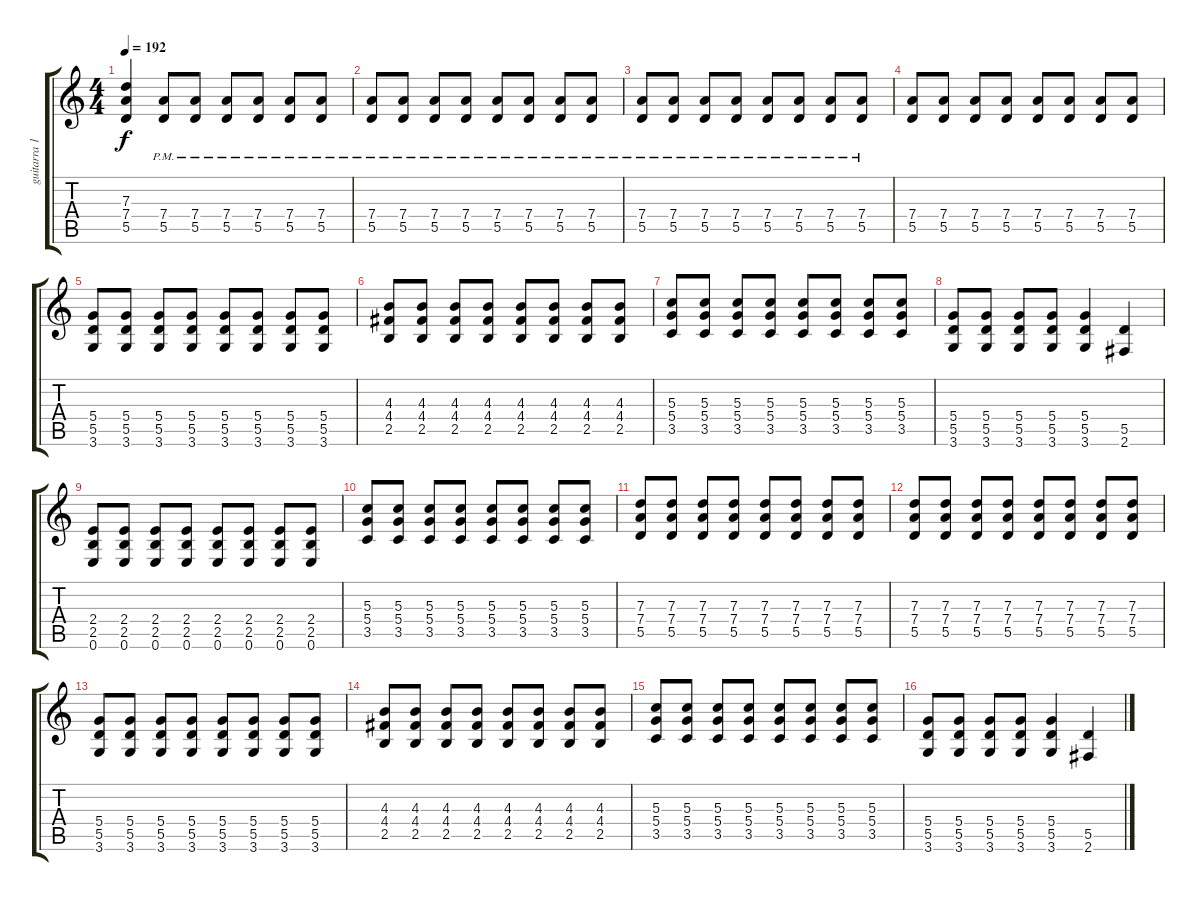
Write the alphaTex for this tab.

\track ("guitarra 1" "guitarra 1") {instrument overdrivenguitar}
\staff {score tabs}
\tuning (E4 B3 G3 D3 A2 E2) {hide}
\ts (4 4)
\tempo 192
\clef g2
\ks c
(7.3 7.4 5.5).4{dy f} (7.4 5.5{pm}).8 (7.4 5.5{pm}).8 (7.4 5.5{pm}).8 (7.4 5.5{pm}).8 (7.4 5.5{pm}).8 (7.4 5.5{pm}).8 |
(7.4 5.5{pm}).8 (7.4 5.5{pm}).8 (7.4 5.5{pm}).8 (7.4 5.5{pm}).8 (7.4 5.5{pm}).8 (7.4 5.5{pm}).8 (7.4 5.5{pm}).8 (7.4 5.5{pm}).8 |
(7.4 5.5{pm}).8 (7.4 5.5{pm}).8 (7.4 5.5{pm}).8 (7.4 5.5{pm}).8 (7.4 5.5{pm}).8 (7.4 5.5{pm}).8 (7.4 5.5{pm}).8 (7.4 5.5{pm}).8 |
(7.4 5.5).8 (7.4 5.5).8 (7.4 5.5).8 (7.4 5.5).8 (7.4 5.5).8 (7.4 5.5).8 (7.4 5.5).8 (7.4 5.5).8 |
(5.4 5.5 3.6).8 (5.4 5.5 3.6).8 (5.4 5.5 3.6).8 (5.4 5.5 3.6).8 (5.4 5.5 3.6).8 (5.4 5.5 3.6).8 (5.4 5.5 3.6).8 (5.4 5.5 3.6).8 |
(4.3 4.4 2.5).8 (4.3 4.4 2.5).8 (4.3 4.4 2.5).8 (4.3 4.4 2.5).8 (4.3 4.4 2.5).8 (4.3 4.4 2.5).8 (4.3 4.4 2.5).8 (4.3 4.4 2.5).8 |
(5.3 5.4 3.5).8 (5.3 5.4 3.5).8 (5.3 5.4 3.5).8 (5.3 5.4 3.5).8 (5.3 5.4 3.5).8 (5.3 5.4 3.5).8 (5.3 5.4 3.5).8 (5.3 5.4 3.5).8 |
(5.4 5.5 3.6).8 (5.4 5.5 3.6).8 (5.4 5.5 3.6).8 (5.4 5.5 3.6).8 (5.4 5.5 3.6).4 (5.5 2.6).4 |
(2.4 2.5 0.6).8 (2.4 2.5 0.6).8 (2.4 2.5 0.6).8 (2.4 2.5 0.6).8 (2.4 2.5 0.6).8 (2.4 2.5 0.6).8 (2.4 2.5 0.6).8 (2.4 2.5 0.6).8 |
(5.3 5.4 3.5).8 (5.3 5.4 3.5).8 (5.3 5.4 3.5).8 (5.3 5.4 3.5).8 (5.3 5.4 3.5).8 (5.3 5.4 3.5).8 (5.3 5.4 3.5).8 (5.3 5.4 3.5).8 |
(7.3 7.4 5.5).8 (7.3 7.4 5.5).8 (7.3 7.4 5.5).8 (7.3 7.4 5.5).8 (7.3 7.4 5.5).8 (7.3 7.4 5.5).8 (7.3 7.4 5.5).8 (7.3 7.4 5.5).8 |
(7.3 7.4 5.5).8 (7.3 7.4 5.5).8 (7.3 7.4 5.5).8 (7.3 7.4 5.5).8 (7.3 7.4 5.5).8 (7.3 7.4 5.5).8 (7.3 7.4 5.5).8 (7.3 7.4 5.5).8 |
(5.4 5.5 3.6).8 (5.4 5.5 3.6).8 (5.4 5.5 3.6).8 (5.4 5.5 3.6).8 (5.4 5.5 3.6).8 (5.4 5.5 3.6).8 (5.4 5.5 3.6).8 (5.4 5.5 3.6).8 |
(4.3 4.4 2.5).8 (4.3 4.4 2.5).8 (4.3 4.4 2.5).8 (4.3 4.4 2.5).8 (4.3 4.4 2.5).8 (4.3 4.4 2.5).8 (4.3 4.4 2.5).8 (4.3 4.4 2.5).8 |
(5.3 5.4 3.5).8 (5.3 5.4 3.5).8 (5.3 5.4 3.5).8 (5.3 5.4 3.5).8 (5.3 5.4 3.5).8 (5.3 5.4 3.5).8 (5.3 5.4 3.5).8 (5.3 5.4 3.5).8 |
(5.4 5.5 3.6).8 (5.4 5.5 3.6).8 (5.4 5.5 3.6).8 (5.4 5.5 3.6).8 (5.4 5.5 3.6).4 (5.5 2.6).4
